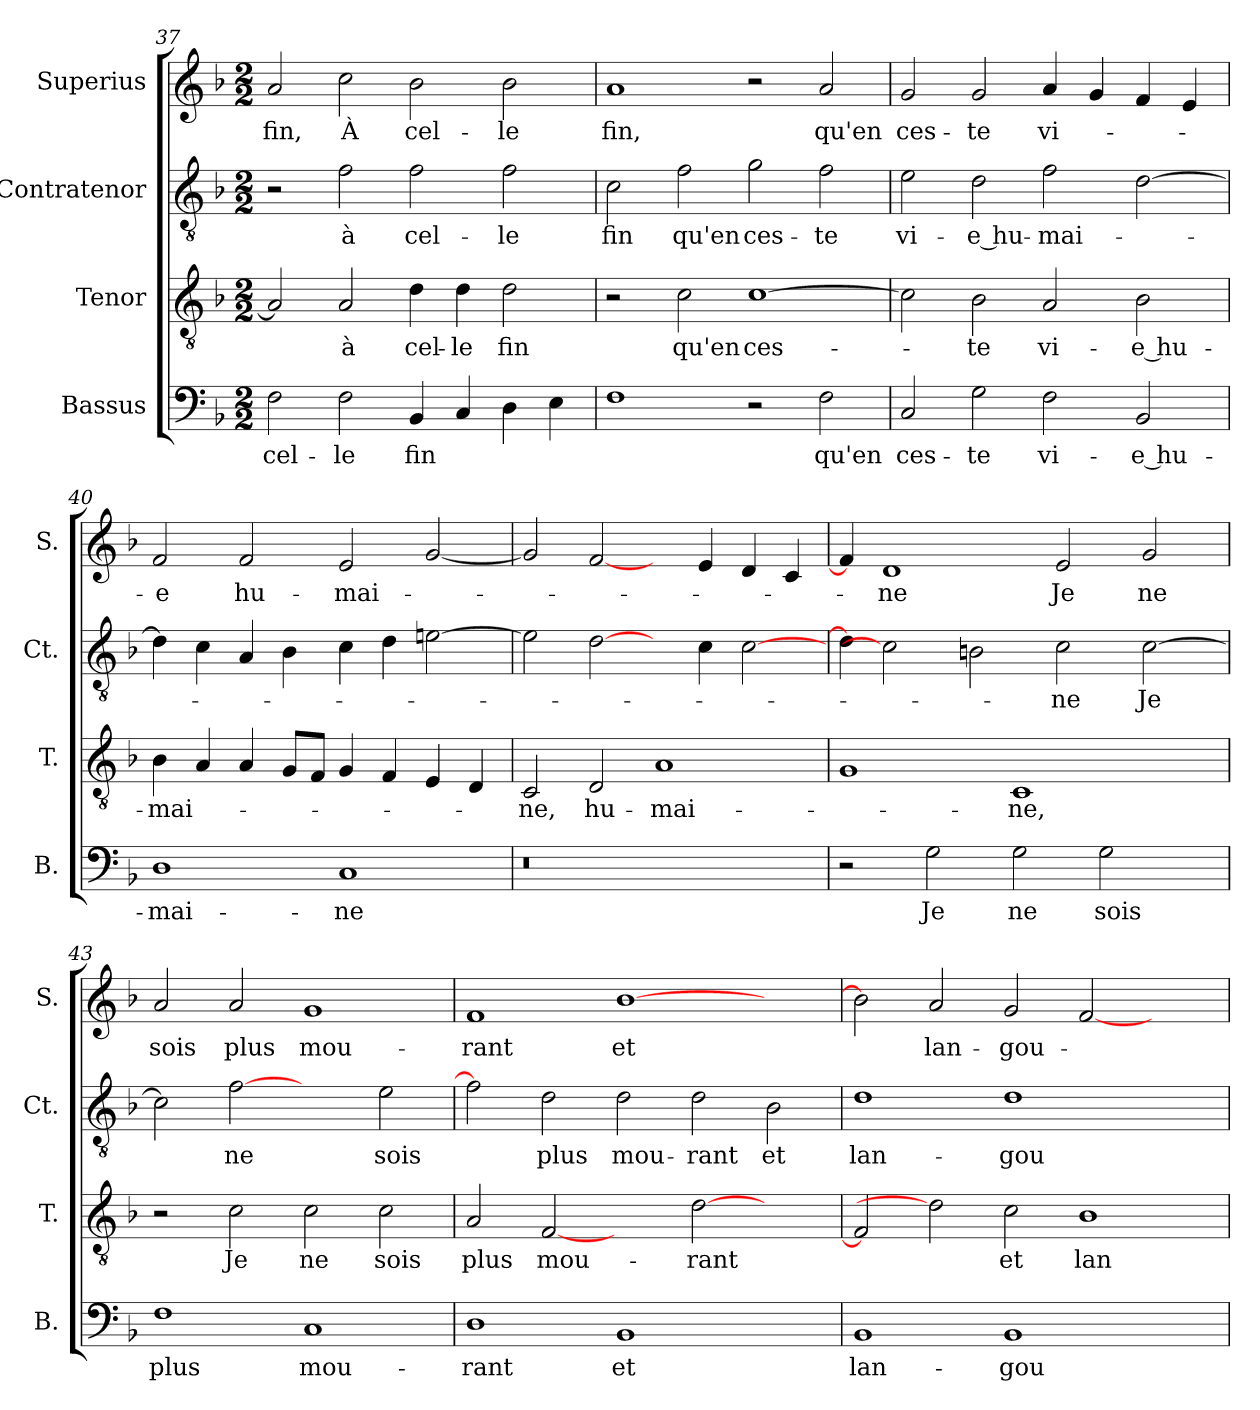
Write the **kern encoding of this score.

**kern	**text	**kern	**text	**kern	**text	**kern	**text
*part4	*part4	*part3	*part3	*part2	*part2	*part1	*part1
*staff4	*staff4	*staff3	*staff3	*staff2	*staff2	*staff1	*staff1
*I"Bassus	*	*I"Tenor	*	*I"Contratenor	*	*I"Superius	*
*I'B.	*	*I'T.	*	*I'Ct.	*	*I'S.	*
!!LO:LB:g=z
*clefF4	*	*clefGv2	*	*clefGv2	*	*clefG2	*
*	*	*ITrd7c12	*	*ITrd7c12	*	*	*
*k[b-]	*	*k[b-]	*	*k[b-]	*	*k[b-]	*
*F:	*	*F:	*	*F:	*	*F:	*
*M2/2	*	*M2/2	*	*M2/2	*	*M2/2	*
=37	=37	=37	=37	=37	=37	=37	=37
2F\	cel-	2AA/]	.	2r	.	2a/	fin,
2F\	-le	2AA/	à	2F\	à	2cc\	À
4BB-/	fin	4D\	cel-	2F\	cel-	2b-\	cel-
4C/	.	4D\	-le	.	.	.	.
4D\	.	2D\	fin	2F\	-le	2b-\	-le
4E\	.	.	.	.	.	.	.
=38	=38	=38	=38	=38	=38	=38	=38
1F\	.	2r	.	2C\	fin	1a/	fin,
.	.	2C\	qu'en	2F\	qu'en	.	.
2r	.	[1C\	ces-	2G\	ces-	2r	.
2F\	qu'en	.	.	2F\	-te	2a/	qu'en
=39	=39	=39	=39	=39	=39	=39	=39
2C/	ces-	2C\]	.	2E\	vi-	2g/	ces-
2G\	-te	2BB-\	-te	2D\	-e hu-	2g/	-te
2F\	vi-	2AA/	vi-	2F\	-mai-	4a/	vi-
.	.	.	.	.	.	4g/	.
2BB-/	-e hu-	2BB-\	-e hu-	[2D\	.	4f/	.
.	.	.	.	.	.	4e/	.
=40	=40	=40	=40	=40	=40	=40	=40
1D\	-mai-	4BB-\	-mai-	4D\]	.	2f/	-e
.	.	4AA/	.	4C\	.	.	.
.	.	4AA/	.	4AA/	.	2f/	hu-
.	.	8GG/L	.	4BB-\	.	.	.
.	.	8FF/J	.	.	.	.	.
1C/	-ne	4GG/	.	4C\	.	2e/	-mai-
.	.	4FF/	.	4D\	.	.	.
.	.	4EE/	.	[2En\	.	[2g/	.
.	.	4DD/	.	.	.	.	.
!!LO:LB:g=z
=41	=41	=41	=41	=41	=41	=41	=41
!LO:N:vis=0	!	!	!	!	!	!	!
1r	.	2CC/	-ne,	2E\]	.	2g/]	.
.	.	2DD/	hu-	[2D\	.	[2f/	.
1ryy	.	1AA/	-mai-	4ryy	.	4ryy	.
.	.	.	.	4C\	.	4e/	.
.	.	.	.	[2C\	.	4d/	.
.	.	.	.	.	.	4c/	.
=42	=42	=42	=42	=42	=42	=42	=42
2r	.	1GG/	.	4D\]	.	4f/]	.
.	.	.	.	2C\]	.	1d/	-ne
2G\	Je	.	.	.	.	.	.
.	.	.	.	2BBn\	.	.	.
2G\	ne	1CC/	-ne,	.	.	.	.
.	.	.	.	2C\	-ne	2e/	Je
2G\	sois	.	.	.	.	.	.
.	.	.	.	[2C\	Je	2g/	ne
4ryy	.	4ryy	.	.	.	.	.
=43	=43	=43	=43	=43	=43	=43	=43
1F\	plus	2r	.	2C\]	.	2a/	sois
.	.	2C\	Je	[2F\	ne	2a/	plus
1C/	mou-	2C\	ne	2ryy	.	1g/	mou-
.	.	2C\	sois	2E\	sois	.	.
=44	=44	=44	=44	=44	=44	=44	=44
1D\	-rant	2AA/	plus	2F\]	.	1f/	-rant
.	.	[2FF/	mou-	2D\	plus	.	.
1BB-/	et	2ryy	.	2D\	mou-	[1b-\	et
.	.	[2D\	-rant	2D\	-rant	.	.
2ryy	.	2ryy	.	2BB-\	et	2ryy	.
!!LO:LB:g=z
=45	=45	=45	=45	=45	=45	=45	=45
1BB-/	lan-	2FF/]	.	1D\	lan-	2b-\]	.
.	.	2D\]	.	.	.	2a/	lan-
1BB-/	-gou-	2C\	et	1D\	-gou-	2g/	-gou-
.	.	1BB-\	lan-	.	.	[2f/	.
2ryy	.	.	.	2ryy	.	2ryy	.
=	=	=	=	=	=	=	=
*-	*-	*-	*-	*-	*-	*-	*-
